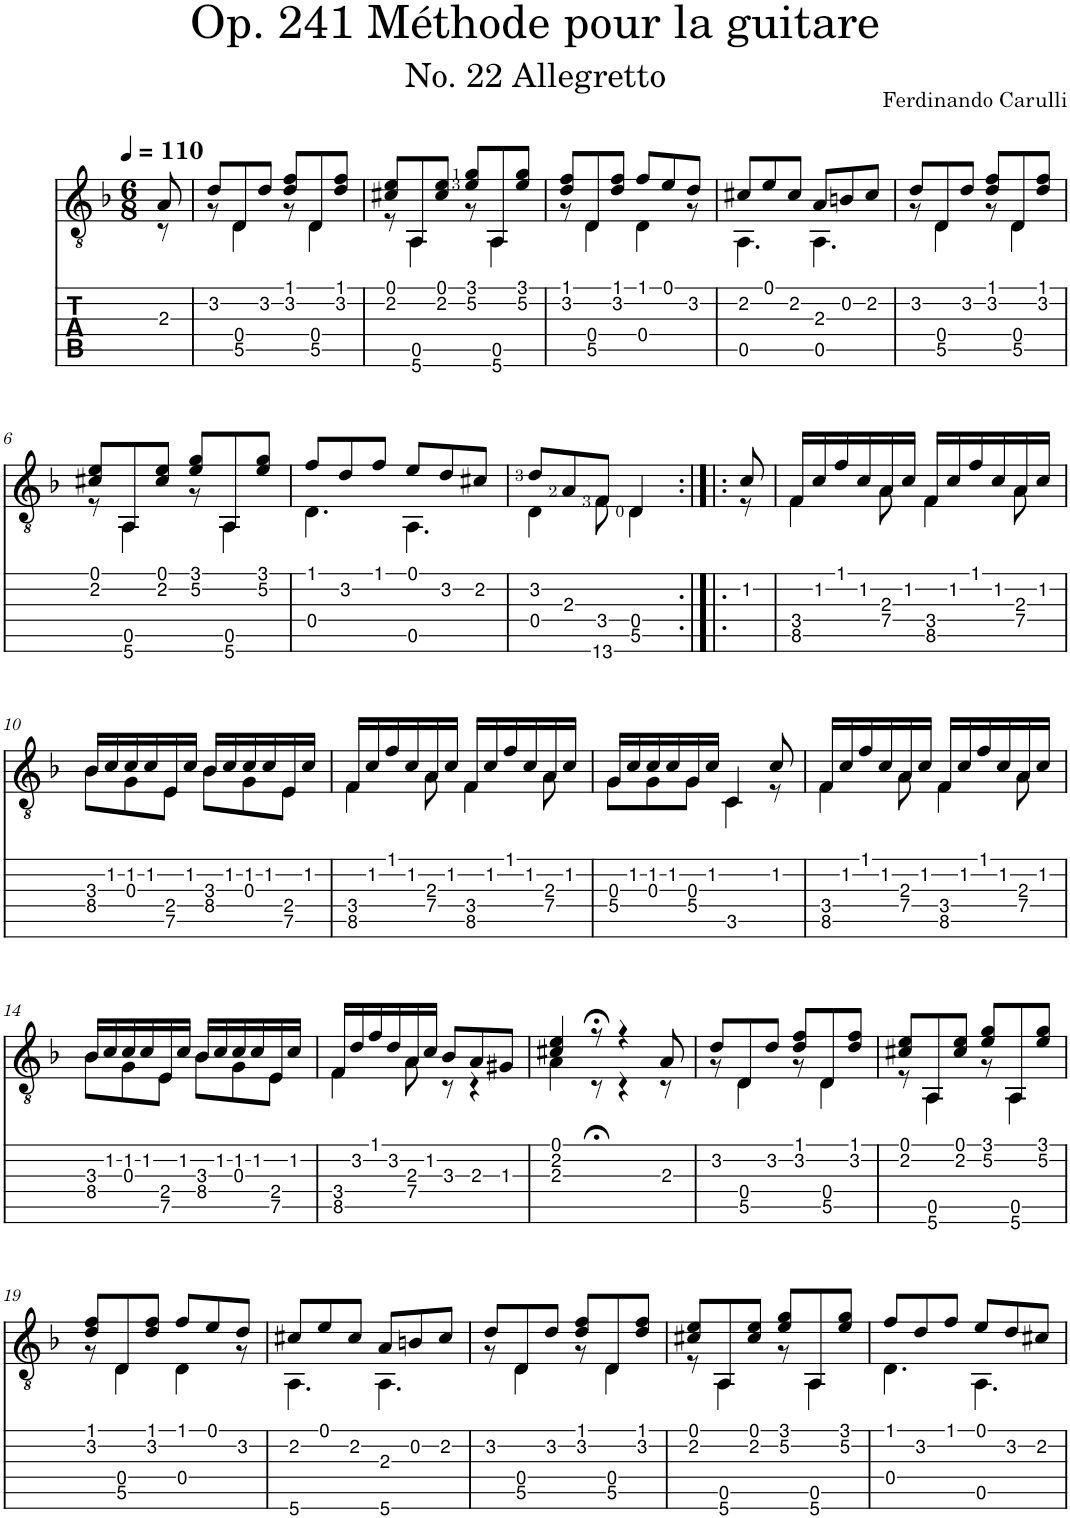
**kern	**kern
*part1	*part1
*staff2	*staff1
*I"Classical Guitar	*
*stria6	*
*	*clefGv2
*k[b-]	*k[b-]
*d:	*d:
*M6/8	*M6/8
*MM110	*MM110
=	=
*^	*^
8A	8r	8A/	8r
=1	=1	=1	=1
8dL	8r	8d/L	8r
8D	4D	8D/	4D\
8dJ	.	8d/J	.
8d\ 8f\L	8r	8d/ 8f/L	8r
8D	4D	8D/	4D\
8d\ 8f\J	.	8d/ 8f/J	.
=2	=2	=2	=2
8c#X\ 8e\L	8r	8c#X/ 8e/L	8r
8AA	4AA	8AA/	4AA\
8c#\ 8e\J	.	8c#/ 8e/J	.
8e\ 8g\L	8r	8e/ 8g/L	8r
8AA	4AA	8AA/	4AA\
8e\ 8g\J	.	8e/ 8g/J	.
=3	=3	=3	=3
8d\ 8f\L	8r	8d/ 8f/L	8r
8D	4D	8D/	4D\
8d\ 8f\J	.	8d/ 8f/J	.
8fL	4D	8f/L	4D\
8e	.	8e/	.
8dJ	8r	8d/J	8r
=4	=4	=4	=4
8c#XL	4.AA	8c#X/L	4.AA\
8e	.	8e/	.
8c#J	.	8c#/J	.
8AL	4.AA	8A/L	4.AA\
8Bn	.	8Bn/	.
8c#J	.	8c#/J	.
=5	=5	=5	=5
8dL	8r	8d/L	8r
8D	4D	8D/	4D\
8dJ	.	8d/J	.
8d\ 8f\L	8r	8d/ 8f/L	8r
8D	4D	8D/	4D\
8d\ 8f\J	.	8d/ 8f/J	.
!!LO:LB:g=z	!!
=6	=6	=6	=6
8c#X\ 8e\L	8r	8c#X/ 8e/L	8r
8AA	4AA	8AA/	4AA\
8c#\ 8e\J	.	8c#/ 8e/J	.
8e\ 8g\L	8r	8e/ 8g/L	8r
8AA	4AA	8AA/	4AA\
8e\ 8g\J	.	8e/ 8g/J	.
=7	=7	=7	=7
8fL	4.D	8f/L	4.D\
8d	.	8d/	.
8fJ	.	8f/J	.
8eL	4.AA	8e/L	4.AA\
8d	.	8d/	.
8c#XJ	.	8c#X/J	.
=8	=8	=8	=8
8dL	4D	8d/L	4D\
8A	.	8A/	.
8FJ	8F	8F/J	8F\
4D	4D	4D/	4D\
=8X1:|!|:	=8X1:|!|:	=8X1:|!|:	=8X1:|!|:
8c	8r	8c/	8r
=9	=9	=9	=9
16FLL	4F	16F/LL	4F\
16c	.	16c/	.
16f	.	16f/	.
16c	.	16c/	.
16A	8A	16A/	8A\
16cJJ	.	16c/JJ	.
16FLL	4F	16F/LL	4F\
16c	.	16c/	.
16f	.	16f/	.
16c	.	16c/	.
16A	8A	16A/	8A\
16cJJ	.	16c/JJ	.
!!LO:LB:g=z	!!
=10	=10	=10	=10
16B-LL	8B-L	16B-/LL	8B-\L
16c	.	16c/	.
16c	8G	16c/	8G\
16c	.	16c/	.
16E	8EJ	16E/	8E\J
16cJJ	.	16c/JJ	.
16B-LL	8B-L	16B-/LL	8B-\L
16c	.	16c/	.
16c	8G	16c/	8G\
16c	.	16c/	.
16E	8EJ	16E/	8E\J
16cJJ	.	16c/JJ	.
=11	=11	=11	=11
16FLL	4F	16F/LL	4F\
16c	.	16c/	.
16f	.	16f/	.
16c	.	16c/	.
16A	8A	16A/	8A\
16cJJ	.	16c/JJ	.
16FLL	4F	16F/LL	4F\
16c	.	16c/	.
16f	.	16f/	.
16c	.	16c/	.
16A	8A	16A/	8A\
16cJJ	.	16c/JJ	.
=12	=12	=12	=12
16GLL	8GL	16G/LL	8G\L
16c	.	16c/	.
16c	8G	16c/	8G\
16c	.	16c/	.
16G	8GJ	16G/	8G\J
16cJJ	.	16c/JJ	.
4C	4C	4C/	4C\
8c	8r	8c/	8r
=13	=13	=13	=13
16FLL	4F	16F/LL	4F\
16c	.	16c/	.
16f	.	16f/	.
16c	.	16c/	.
16A	8A	16A/	8A\
16cJJ	.	16c/JJ	.
16FLL	4F	16F/LL	4F\
16c	.	16c/	.
16f	.	16f/	.
16c	.	16c/	.
16A	8A	16A/	8A\
16cJJ	.	16c/JJ	.
!!LO:LB:g=z	!!
=14	=14	=14	=14
16B-LL	8B-L	16B-/LL	8B-\L
16c	.	16c/	.
16c	8G	16c/	8G\
16c	.	16c/	.
16E	8EJ	16E/	8E\J
16cJJ	.	16c/JJ	.
16B-LL	8B-L	16B-/LL	8B-\L
16c	.	16c/	.
16c	8G	16c/	8G\
16c	.	16c/	.
16E	8EJ	16E/	8E\J
16cJJ	.	16c/JJ	.
=15	=15	=15	=15
16FLL	4F	16F/LL	4F\
16d	.	16d/	.
16f	.	16f/	.
16d	.	16d/	.
16A	8A	16A/	8A\
16cJJ	.	16c/JJ	.
8B-L	8r	8B-/L	8r
8A	4r	8A/	4r
8G#XJ	.	8G#X/J	.
=16	=16	=16	=16
4c#X 4e	4A	4c#X/ 4e/	4A\
8r;<	8r	8r;<	8r
4r	4r	4r	4r
8A	8r	8A/	8r
=17	=17	=17	=17
8dL	8r	8d/L	8r
8D	4D	8D/	4D\
8dJ	.	8d/J	.
8d\ 8f\L	8r	8d/ 8f/L	8r
8D	4D	8D/	4D\
8d\ 8f\J	.	8d/ 8f/J	.
=18	=18	=18	=18
8c#X\ 8e\L	8r	8c#X/ 8e/L	8r
8AA	4AA	8AA/	4AA\
8c#\ 8e\J	.	8c#/ 8e/J	.
8e\ 8g\L	8r	8e/ 8g/L	8r
8AA	4AA	8AA/	4AA\
8e\ 8g\J	.	8e/ 8g/J	.
!!LO:LB:g=z	!!
=19	=19	=19	=19
8d\ 8f\L	8r	8d/ 8f/L	8r
8D	4D	8D/	4D\
8d\ 8f\J	.	8d/ 8f/J	.
8fL	4D	8f/L	4D\
8e	.	8e/	.
8dJ	8r	8d/J	8r
=20	=20	=20	=20
8c#XL	4.AA	8c#X/L	4.AA\
8e	.	8e/	.
8c#J	.	8c#/J	.
8AL	4.AA	8A/L	4.AA\
8Bn	.	8Bn/	.
8c#J	.	8c#/J	.
=21	=21	=21	=21
8dL	8r	8d/L	8r
8D	4D	8D/	4D\
8dJ	.	8d/J	.
8d\ 8f\L	8r	8d/ 8f/L	8r
8D	4D	8D/	4D\
8d\ 8f\J	.	8d/ 8f/J	.
=22	=22	=22	=22
8c#X\ 8e\L	8r	8c#X/ 8e/L	8r
8AA	4AA	8AA/	4AA\
8c#\ 8e\J	.	8c#/ 8e/J	.
8e\ 8g\L	8r	8e/ 8g/L	8r
8AA	4AA	8AA/	4AA\
8e\ 8g\J	.	8e/ 8g/J	.
=23	=23	=23	=23
8fL	4.D	8f/L	4.D\
8d	.	8d/	.
8fJ	.	8f/J	.
8eL	4.AA	8e/L	4.AA\
8d	.	8d/	.
8c#XJ	.	8c#X/J	.
*v	*v	*	*
*	*v	*v
=	=
*-	*-
